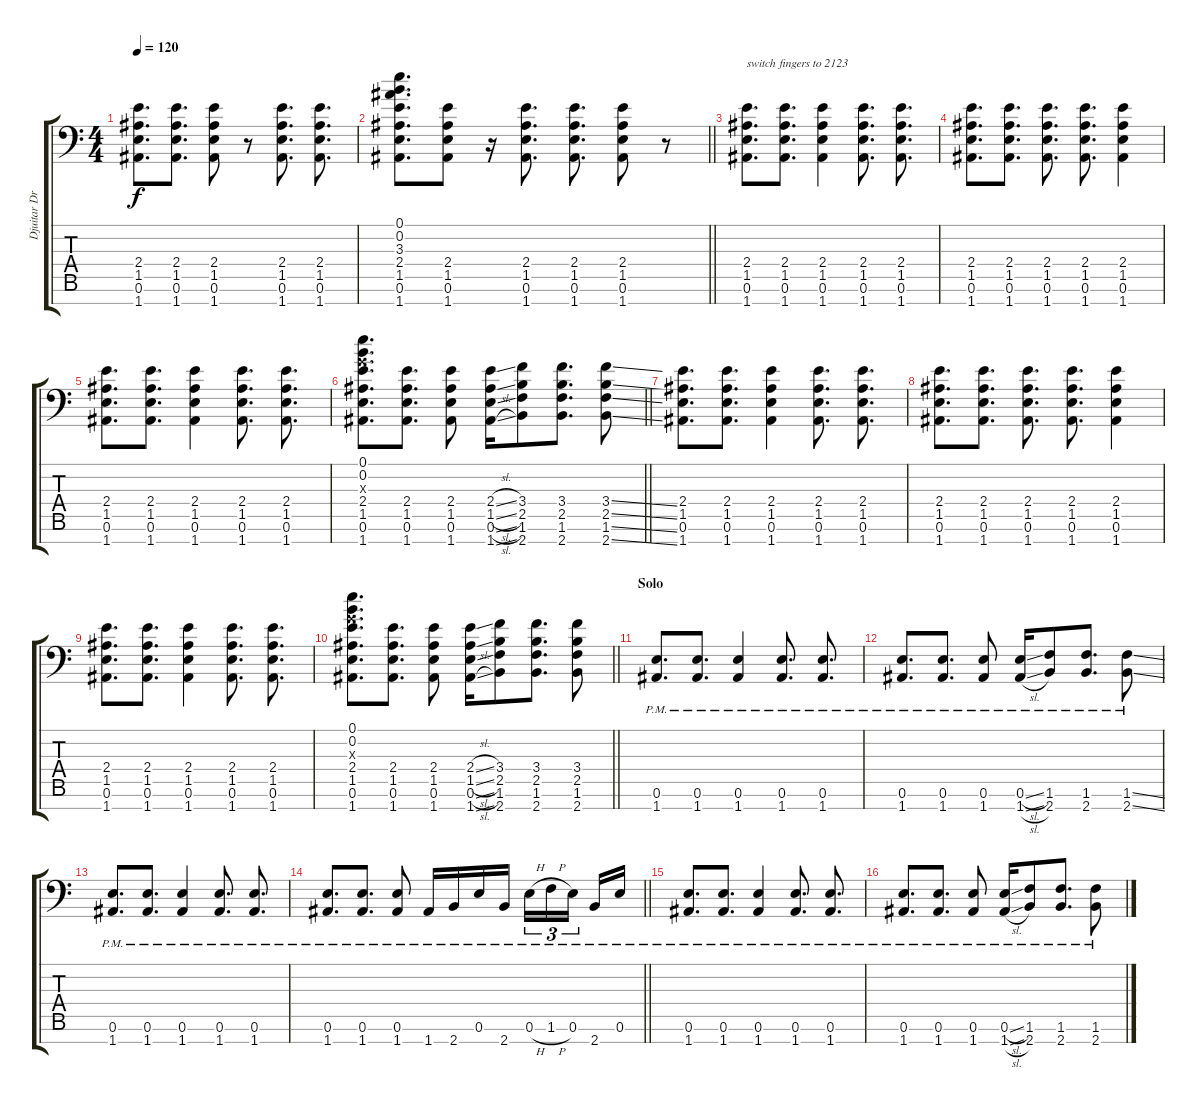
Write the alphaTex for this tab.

\track ("Djuitar Dropped A" "Djuitar Dr") {instrument distortionguitar}
\staff {score tabs}
\tuning (E4 B3 G3 D3 A2 E2 A1) {hide}
\ts (4 4)
\tempo 120
\clef f4
\ks c
(2.4 1.5 0.6 1.7).8{d dy f} (2.4 1.5 0.6 1.7).8{d} (2.4 1.5 0.6 1.7).8 r.8 (2.4 1.5 0.6 1.7).8{d} (2.4 1.5 0.6 1.7).8{d} |
\barLineRight lightlight
(0.1 0.2 3.3 2.4 1.5 0.6 1.7).8{d} (2.4 1.5 0.6 1.7).8 r.16 (2.4 1.5 0.6 1.7).8{d} (2.4 1.5 0.6 1.7).8{d} (2.4 1.5 0.6 1.7).8 r.8 |
\section ("" "")
(2.4 1.5 0.6 1.7).8{d txt "switch fingers to 2123"} (2.4 1.5 0.6 1.7).8{d} (2.4 1.5 0.6 1.7).4 (2.4 1.5 0.6 1.7).8{d} (2.4 1.5 0.6 1.7).8{d} |
(2.4 1.5 0.6 1.7).8{d} (2.4 1.5 0.6 1.7).8{d} (2.4 1.5 0.6 1.7).8{d} (2.4 1.5 0.6 1.7).8{d} (2.4 1.5 0.6 1.7).4 |
(2.4 1.5 0.6 1.7).8{d} (2.4 1.5 0.6 1.7).8{d} (2.4 1.5 0.6 1.7).4 (2.4 1.5 0.6 1.7).8{d} (2.4 1.5 0.6 1.7).8{d} |
\barLineRight lightlight
(0.1 0.2 0.3{x} 2.4 1.5 0.6 1.7).8{d} (2.4 1.5 0.6 1.7).8{d} (2.4 1.5 0.6 1.7).8 (2.4{sl} 1.5{sl} 0.6{sl} 1.7{sl}).16 (3.4 2.5 1.6 2.7).8 (3.4 2.5 1.6 2.7).8{d} (3.4{ss} 2.5{ss} 1.6{ss} 2.7{ss}).8 |
(2.4 1.5 0.6 1.7).8{d} (2.4 1.5 0.6 1.7).8{d} (2.4 1.5 0.6 1.7).4 (2.4 1.5 0.6 1.7).8{d} (2.4 1.5 0.6 1.7).8{d} |
(2.4 1.5 0.6 1.7).8{d} (2.4 1.5 0.6 1.7).8{d} (2.4 1.5 0.6 1.7).8{d} (2.4 1.5 0.6 1.7).8{d} (2.4 1.5 0.6 1.7).4 |
(2.4 1.5 0.6 1.7).8{d} (2.4 1.5 0.6 1.7).8{d} (2.4 1.5 0.6 1.7).4 (2.4 1.5 0.6 1.7).8{d} (2.4 1.5 0.6 1.7).8{d} |
\barLineRight lightlight
(0.1 0.2 0.3{x} 2.4 1.5 0.6 1.7).8{d} (2.4 1.5 0.6 1.7).8{d} (2.4 1.5 0.6 1.7).8 (2.4{sl} 1.5{sl} 0.6{sl} 1.7{sl}).16 (3.4 2.5 1.6 2.7).8 (3.4 2.5 1.6 2.7).8{d} (3.4 2.5 1.6 2.7).8 |
\section ("" "Solo")
(0.6{pm} 1.7{pm}).8{d} (0.6{pm} 1.7{pm}).8{d} (0.6{pm} 1.7{pm}).4 (0.6{pm} 1.7{pm}).8{d} (0.6{pm} 1.7{pm}).8{d} |
(0.6{pm} 1.7{pm}).8{d} (0.6{pm} 1.7{pm}).8{d} (0.6{pm} 1.7{pm}).8 (0.6{sl pm} 1.7{sl pm}).16 (1.6{pm} 2.7{pm}).8 (1.6{pm} 2.7{pm}).8{d} (1.6{ss pm} 2.7{ss pm}).8 |
(0.6{pm} 1.7{pm}).8{d} (0.6{pm} 1.7{pm}).8{d} (0.6{pm} 1.7{pm}).4 (0.6{pm} 1.7{pm}).8{d} (0.6{pm} 1.7{pm}).8{d} |
\barLineRight lightlight
(0.6{pm} 1.7{pm}).8{d} (0.6{pm} 1.7{pm}).8{d} (0.6{pm} 1.7{pm}).8 1.7{pm}.16 2.7{pm}.16 0.6{pm}.16 2.7{pm}.16 0.6{h pm}.16{tu (3 2)} 1.6{h pm}.16{tu (3 2)} 0.6{pm}.16{tu (3 2) beam splitsecondary} 2.7{pm}.16 0.6{pm}.16 |
(0.6{pm} 1.7{pm}).8{d} (0.6{pm} 1.7{pm}).8{d} (0.6{pm} 1.7{pm}).4 (0.6{pm} 1.7{pm}).8{d} (0.6{pm} 1.7{pm}).8{d} |
(0.6{pm} 1.7{pm}).8{d} (0.6{pm} 1.7{pm}).8{d} (0.6{pm} 1.7{pm}).8 (0.6{sl pm} 1.7{sl pm}).16 (1.6{pm} 2.7{pm}).8 (1.6{pm} 2.7{pm}).8{d} (1.6{ss pm} 2.7{ss pm}).8
